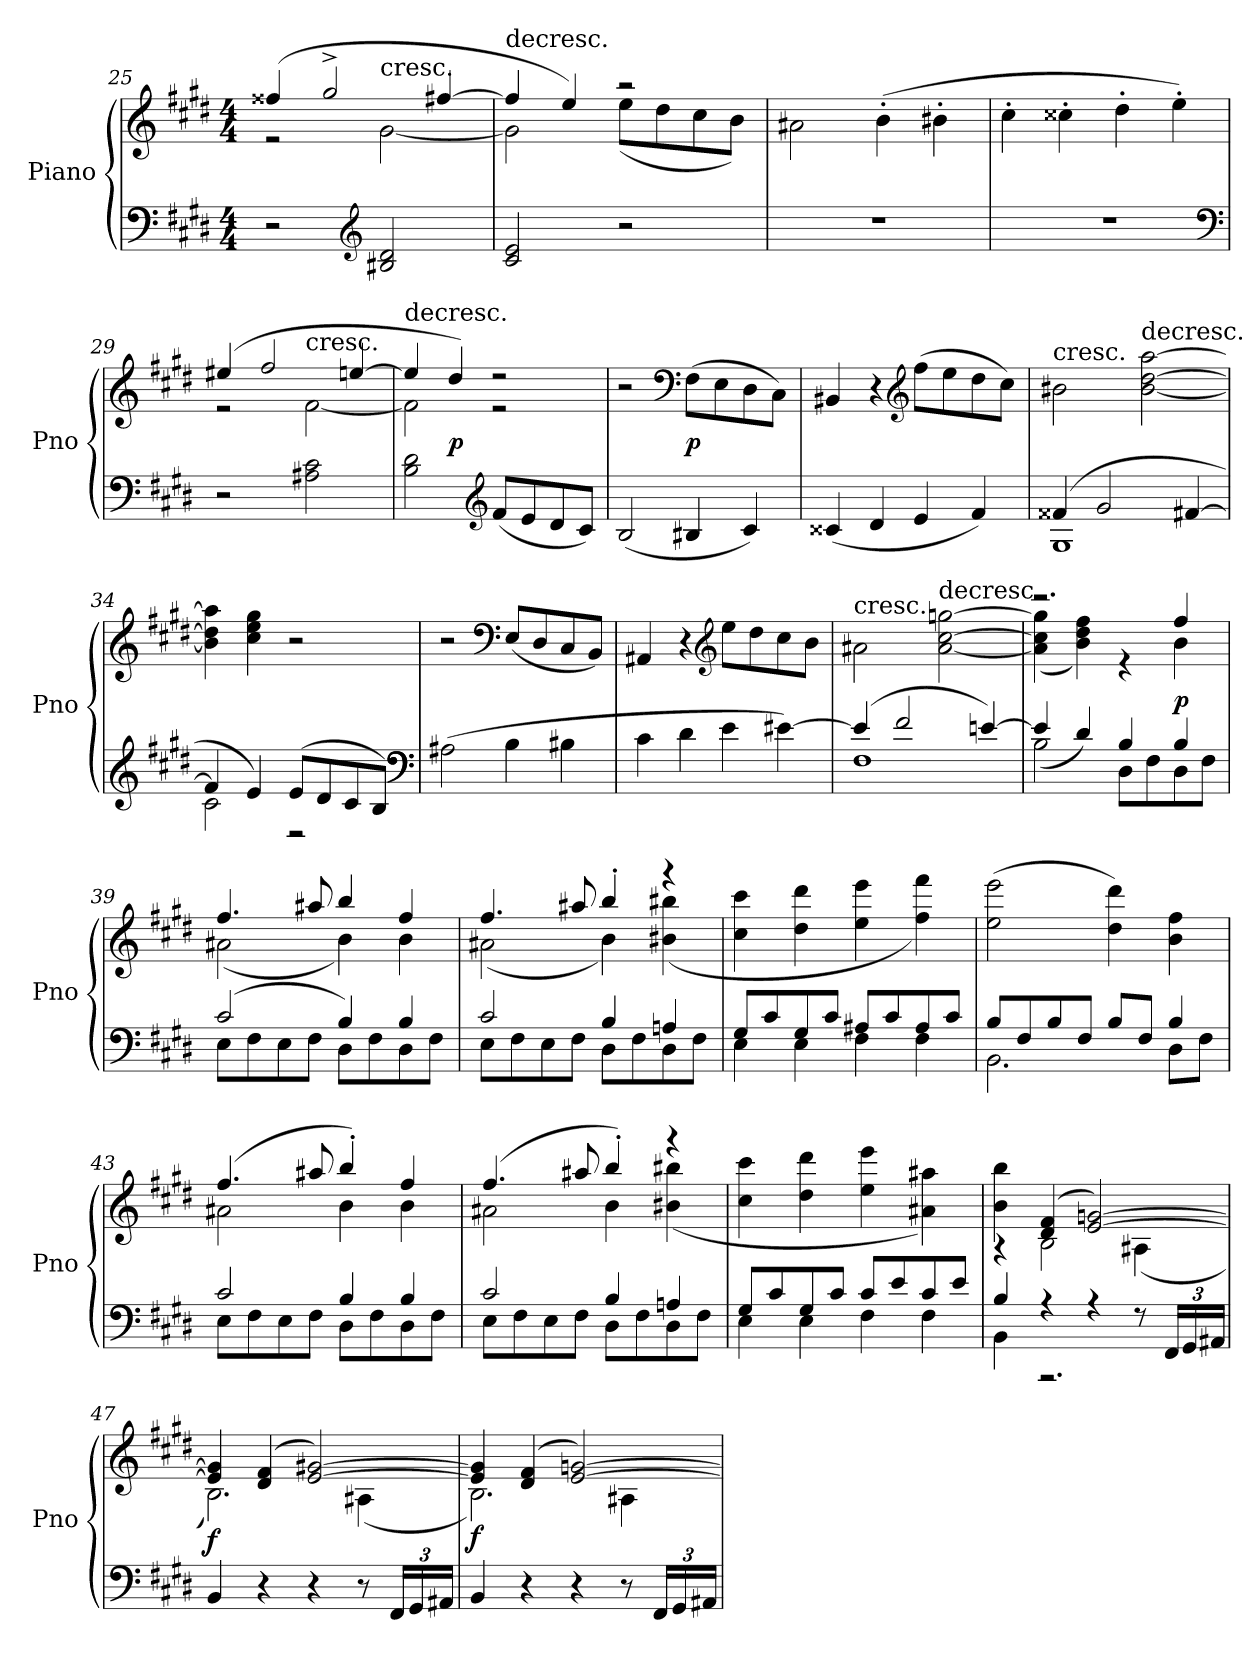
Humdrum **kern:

**kern	**kern	**dynam
*part1	*part1	*part1
*staff2	*staff1	*staff1/2
*I"Piano	*	*
*I'Pno	*	*
*clefF4	*clefG2	*
*k[f#c#g#d#]	*k[f#c#g#d#]	*
*E:	*E:	*
*M4/4	*M4/4	*
=25	=25	=25
*	*^	*
2r	(4ff##X/	2r	.
.	2gg#^/	.	.
*clefG2	*	*	*
!	!	!LO:TX:t=cresc.	!
2B#X/ 2d#/	.	[2g#\	.
.	[4ff#X/	.	.
=26	=26	=26	=26
!	!LO:TX:t=decresc.	!	!
2c#/ 2e/	4ff#/]	2g#\]	.
.	4ee/)	.	.
2r	2r	(8ee\L	.
.	.	8dd#\	.
.	.	8cc#\	.
.	.	8b\J)	.
*	*v	*v	*
=27	=27	=27
1r	2a#X\	.
.	(4b'\	.
.	4b#X'\	.
=28	=28	=28
1r	4cc#'\	.
.	4cc##X'\	.
.	4dd#'\	.
.	4ee'\)	.
*clefF4	*	*
=29	=29	=29
*	*^	*
2r	(4ee#X/	2r	.
.	2ff#/	.	.
!	!	!LO:TX:t=cresc.	!
2A#X\ 2c#\	.	[2f#\	.
.	[4een/	.	.
=30	=30	=30	=30
!	!LO:TX:t=decresc.	!	!
2B\ 2d#\	4ee/]	2f#\]	.
.	4dd#/)	.	p
*clefG2	*	*	*
(8f#/L	2r	2r	.
8e/	.	.	.
8d#/	.	.	.
8c#/J)	.	.	.
*	*v	*v	*
=31	=31	=31
(2B/	2r	.
*	*clefF4	*
4B#X/	(8F#\L	p
.	8E\	.
4c#/)	8D#\	.
.	8C#\J)	.
=32	=32	=32
(4c##X/	4BB#X/	.
4d#/	4r	.
*	*clefG2	*
4e/	(8ff#\L	.
.	8ee\	.
4f#/)	8dd#\	.
.	8cc#\J)	.
=33	=33	=33
*^	*	*
!	!	!LO:TX:t=cresc.	!
(4f##X/	1G#	2b#X\	.
2g#/	.	.	.
!	!	!LO:TX:t=decresc.	!
.	.	[2b#\ [2dd#\ [2aa\	.
[4f#X/	.	.	.
=34	=34	=34	=34
4f#/]	2c#\	4b#]\ 4dd#]\ 4aa]\	.
4e/)	.	4cc#\ 4ee\ 4gg#\	.
(8e/L	2r	2r	.
8d#/	.	.	.
8c#/	.	.	.
8B/J)	.	.	.
*v	*v	*	*
*clefF4	*	*
=35	=35	=35
(2A#X\	2r	.
*	*clefF4	*
4B\	(8E/L	.
.	8D#/	.
4B#X\	8C#/	.
.	8BB/J)	.
=36	=36	=36
4c#\	4AA#X/	.
4d#\	4r	.
*	*clefG2	*
4e\	8ee\L	.
.	8dd#\	.
[4e#X\)	8cc#\	.
.	8b\J	.
=37	=37	=37
*^	*	*
!	!	!LO:TX:t=cresc.	!
(4e#/]	1F#	2a#X\	.
2f#/	.	.	.
!	!	!LO:TX:t=decresc.	!
.	.	[2a#\ [2cc#\ [2ggn\	.
[4en/)	.	.	.
=38	=38	=38	=38
*	*	*^	*
4e/]	(2B\	2.r	(4a#]\ 4cc#]\ 4ggn]\	.
4d#/)	.	.	4b\ 4dd#\ 4ff#\)	.
4B/	8D#\L	.	4r	.
.	8F#\	.	.	.
4B/	8D#\	4ff#/	4b\	p
.	8F#\J	.	.	.
=39	=39	=39	=39	=39
(2c#/	8E\L	4.ff#/	(2a#X\	.
.	8F#\	.	.	.
.	8E\	.	.	.
.	8F#\J	8aa#X/	.	.
4B/)	8D#\L	4bb/	4b\)	.
.	8F#\	.	.	.
4B/	8D#\	4ff#/	4b\	.
.	8F#\J	.	.	.
=40	=40	=40	=40	=40
2c#/	8E\L	4.ff#/	(2a#X\	.
.	8F#\	.	.	.
.	8E\	.	.	.
.	8F#\J	8aa#X/	.	.
4B/	8D#\L	4bb'/	4b\)	.
.	8F#\	.	.	.
4An/	8D#\	4r	(4b#X\ 4bb#X\	.
.	8F#\J	.	.	.
*	*	*v	*v	*
=41	=41	=41	=41
8G#/L	4E\	4cc#\ 4ccc#\	.
8c#/	.	.	.
8G#/	4E\	4dd#\ 4ddd#\	.
8c#/J	.	.	.
8A#X/L	4F#\	4ee\ 4eee\	.
8c#/	.	.	.
8A#/	4F#\	4ff#\ 4fff#\)	.
8c#/J	.	.	.
=42	=42	=42	=42
8B/L	2.BB\	(2ee\ 2eee\	.
8F#/	.	.	.
8B/	.	.	.
8F#/J	.	.	.
8B/L	.	4dd#\ 4ddd#\)	.
8F#/J	.	.	.
4B/	8D#\L	4b\ 4ff#\	.
.	8F#\J	.	.
=43	=43	=43	=43
*	*	*^	*
2c#/	8E\L	(4.ff#/	2a#X\	.
.	8F#\	.	.	.
.	8E\	.	.	.
.	8F#\J	8aa#X/	.	.
4B/	8D#\L	4bb'/)	4b\	.
.	8F#\	.	.	.
4B/	8D#\	4ff#/	4b\	.
.	8F#\J	.	.	.
=44	=44	=44	=44	=44
2c#/	8E\L	(4.ff#/	2a#X\	.
.	8F#\	.	.	.
.	8E\	.	.	.
.	8F#\J	8aa#X/	.	.
4B/	8D#\L	4bb'/)	4b\	.
.	8F#\	.	.	.
4An/	8D#\	4r	(4b#X\ 4bb#X\	.
.	8F#\J	.	.	.
*	*	*v	*v	*
=45	=45	=45	=45
8G#/L	4E\	4cc#\ 4ccc#\	.
8c#/	.	.	.
8G#/	4E\	4dd#\ 4ddd#\	.
8c#/J	.	.	.
8c#/L	4F#\	4ee\ 4eee\	.
8e/	.	.	.
8c#/	4F#\	4a#X\ 4aa#X\)	.
8e/J	.	.	.
=46	=46	=46	=46
*	*	*^	*
4B/	4BB\	4b\ 4bb\	4r	.
4r	2.r	(4d#/ 4f#/	2B\	.
4r	.	[2e/ [2gn/)	.	.
8r	.	.	(4A#X\	.
24FF#/LL	.	.	.	.
24GG#/	.	.	.	.
24AA#X/JJ	.	.	.	.
*v	*v	*	*	*
=47	=47	=47	=47
4BB/	4e]/ 4g]/	2.B\)	f
4r	(4d#/ 4f#/	.	.
4r	[2e/ [2g#X/)	.	.
8r	.	(4A#X\	.
24FF#/LL	.	.	.
24GG#/	.	.	.
24AA#X/JJ	.	.	.
=48	=48	=48	=48
4BB/	4e]/ 4g#]/	2.B\)	f
4r	(4d#/ 4f#/	.	.
4r	[2e/ [2gn/)	.	.
8r	.	4A#X\	.
24FF#/LL	.	.	.
24GG#/	.	.	.
24AA#X/JJ	.	.	.
*	*v	*v	*
=	=	=
*-	*-	*-
